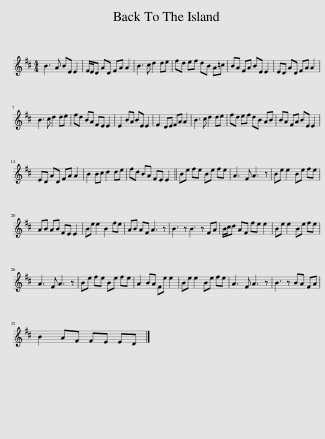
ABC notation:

X:1
L:1/8
M:4/4
I:linebreak $
K:D
V:1 treble
V:1
 B3 A BE E2 | F/E/D AD FA A2 | B3 c d2 de | fd ef dB A=c | BA FA BE E2 | %5
 ED AD FA A2 |$ B3 c d2 de | fd BA FE E2 | E2 BA BE E2 | F2 DE FA A2 | %10
 B3 c d2 de | fd ef dB AB | BA FA BE E2 |$ ED AD FA A2 | B2 Bc d2 de | %15
 fd BA FE E2 || Be fe Be fe | A3 F A3 z | Be e2 Be fe |$ AB AB FE E2 | %20
 Be e2 B2 fe | AB AF A3 z | B3 z B3 z FA | B/c/d AF fe e2 | Be e2 Be fe |$ %25
 A3 F A3 z | Be fe Be fe | A2 BA Fe e2 | Be e2 Be fe | A3 F A3 z | %30
 B3 z BA FA |$ B2 AF FE ED |] %32
